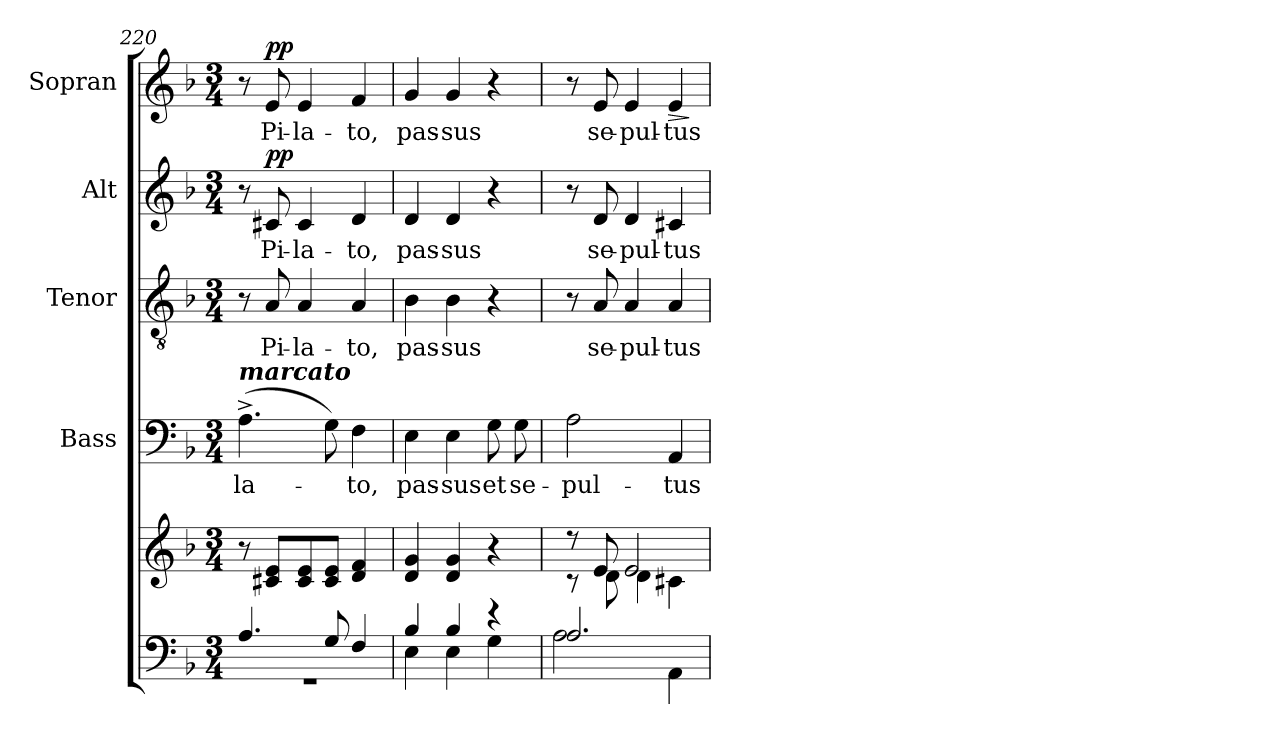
**kern	**kern	**kern	**text	**kern	**text	**kern	**text	**dynam	**kern	**text	**dynam
*part5	*part5	*part4	*part4	*part3	*part3	*part2	*part2	*part2	*part1	*part1	*part1
*staff6	*staff5	*staff4	*staff4	*staff3	*staff3	*staff2	*staff2	*staff2	*staff1	*staff1	*staff1
*	*	*I"Bass	*	*I"Tenor	*	*I"Alt	*	*	*I"Sopran	*	*
*	*	*I'B.	*	*I'T.	*	*I'A.	*	*	*I'S.	*	*
*clefF4	*clefG2	*clefF4	*	*clefGv2	*	*clefG2	*	*	*clefG2	*	*
*k[b-]	*k[b-]	*k[b-]	*	*k[b-]	*	*k[b-]	*	*	*k[b-]	*	*
*F:	*F:	*F:	*	*F:	*	*F:	*	*	*F:	*	*
*M3/4	*M3/4	*M3/4	*	*M3/4	*	*M3/4	*	*	*M3/4	*	*
=220	=220	=220	=220	=220	=220	=220	=220	=220	=220	=220	=220
*^	*	*	*	*	*	*	*	*	*	*	*
!	!	!	!LO:TX:a:Bi:t=marcato	!	!	!	!	!	!	!	!	!
!	!LO:N:vis=1	!	!	!LO:LY:b	!	!	!	!	!	!	!	!
4.A/	2.rGG	8r	(>4.A^>\	-la-	8r	.	8r	.	.	8r	.	.
!	!	!	!	!	!	!LO:LY:b	!	!LO:LY:b	!LO:DY:a	!	!LO:LY:b	!LO:DY:a
.	.	8c#X/ 8e/L	.	.	8A/	Pi-	8c#X/	Pi-	pp	8e/	Pi-	pp
!	!	!	!	!	!	!LO:LY:b	!	!LO:LY:b	!	!	!LO:LY:b	!
.	.	8c#/ 8e/	.	.	4A/	-la-	4c#/	-la-	.	4e/	-la-	.
8G/	.	8c#/ 8e/J	8G\)	.	.	.	.	.	.	.	.	.
!	!	!	!	!LO:LY:b	!	!LO:LY:b	!	!LO:LY:b	!	!	!LO:LY:b	!
4F/	.	4d/ 4f/	4F\	-to,	4A/	-to,	4d/	-to,	.	4f/	-to,	.
=221	=221	=221	=221	=221	=221	=221	=221	=221	=221	=221	=221	=221
!	!	!	!	!LO:LY:b	!	!LO:LY:b	!	!LO:LY:b	!	!	!LO:LY:b	!
4B-/	4E\	4d/ 4g/	4E\	pas-	4B-\	pas-	4d/	pas-	.	4g/	pas-	.
!	!	!	!	!LO:LY:b	!	!LO:LY:b	!	!LO:LY:b	!	!	!LO:LY:b	!
4B-/	4E\	4d/ 4g/	4E\	-sus	4B-\	-sus	4d/	-sus	.	4g/	-sus	.
!	!	!	!	!LO:LY:b	!	!	!	!	!	!	!	!
4re	4G\	4r	8G\	et	4r	.	4r	.	.	4r	.	.
!	!	!	!	!LO:LY:b	!	!	!	!	!	!	!	!
.	.	.	8G\	se-	.	.	.	.	.	.	.	.
=222	=222	=222	=222	=222	=222	=222	=222	=222	=222	=222	=222	=222
*	*	*^	*	*	*	*	*	*	*	*	*	*
!	!	!	!	!	!LO:LY:b	!	!	!	!	!	!	!	!
2.A/	2A\	8r	8r	2A\	-pul-	8r	.	8r	.	.	8r	.	.
!	!	!	!	!	!	!	!LO:LY:b	!	!LO:LY:b	!	!	!LO:LY:b	!
.	.	8e/	8d\	.	.	8A/	se-	8d/	se-	.	8e/	se-	.
!	!	!	!	!	!	!	!LO:LY:b	!	!LO:LY:b	!	!	!LO:LY:b	!
.	.	2e/	4d\	.	.	4A/	-pul-	4d/	-pul-	.	4e/	-pul-	.
!	!	!	!	!	!LO:LY:b	!	!LO:LY:b	!	!LO:LY:b	!	!	!LO:LY:b	!LO:HP:b
.	4AA\	.	4c#X\	4AA/	-tus	4A/	-tus	4c#X/	-tus	.	4e/	-tus	>
*v	*v	*	*	*	*	*	*	*	*	*	*	*	*
*	*v	*v	*	*	*	*	*	*	*	*	*	*
.	.	.	.	.	.	.	.	.	.	.	]
=	=	=	=	=	=	=	=	=	=	=	=
*-	*-	*-	*-	*-	*-	*-	*-	*-	*-	*-	*-
